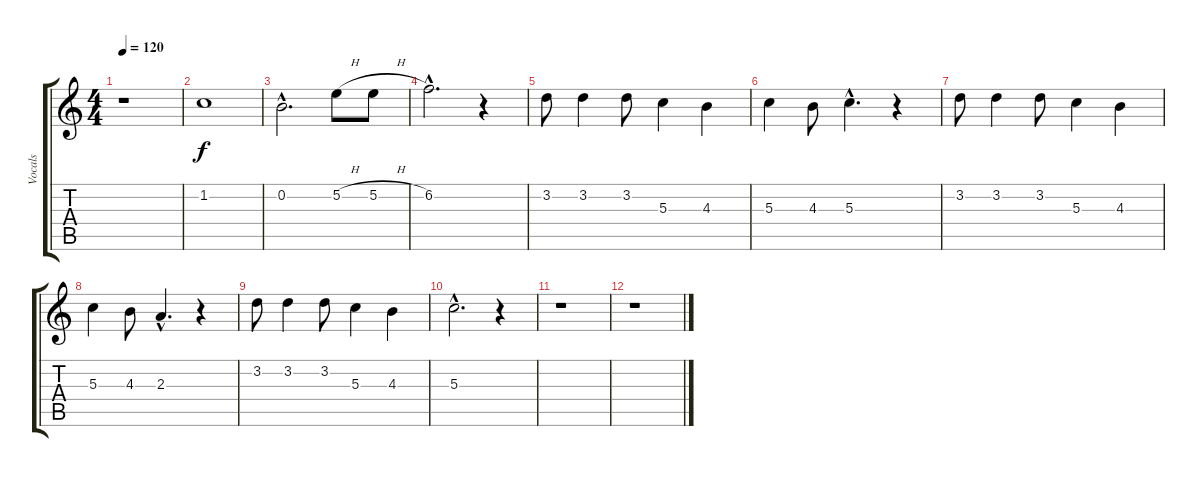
\track ("Vocals" "Vocals") {instrument distortionguitar}
\staff {score tabs}
\tuning (E4 B3 G3 D3 A2 E2) {hide}
\ts (4 4)
\tempo 120
\clef g2
\ks c
r.1{dy f} |
1.2.1 |
0.2{hac}.2{d} 5.2{h}.8 5.2{h}.8 |
6.2{hac}.2{d} r.4 |
3.2.8 3.2.4 3.2.8 5.3.4 4.3.4 |
5.3.4 4.3.8 5.3{hac}.4{d} r.4 |
3.2.8 3.2.4 3.2.8 5.3.4 4.3.4 |
5.3.4 4.3.8 2.3{hac}.4{d} r.4 |
3.2.8 3.2.4 3.2.8 5.3.4 4.3.4 |
5.3{hac}.2{d} r.4 |
r.1 |
r.1
